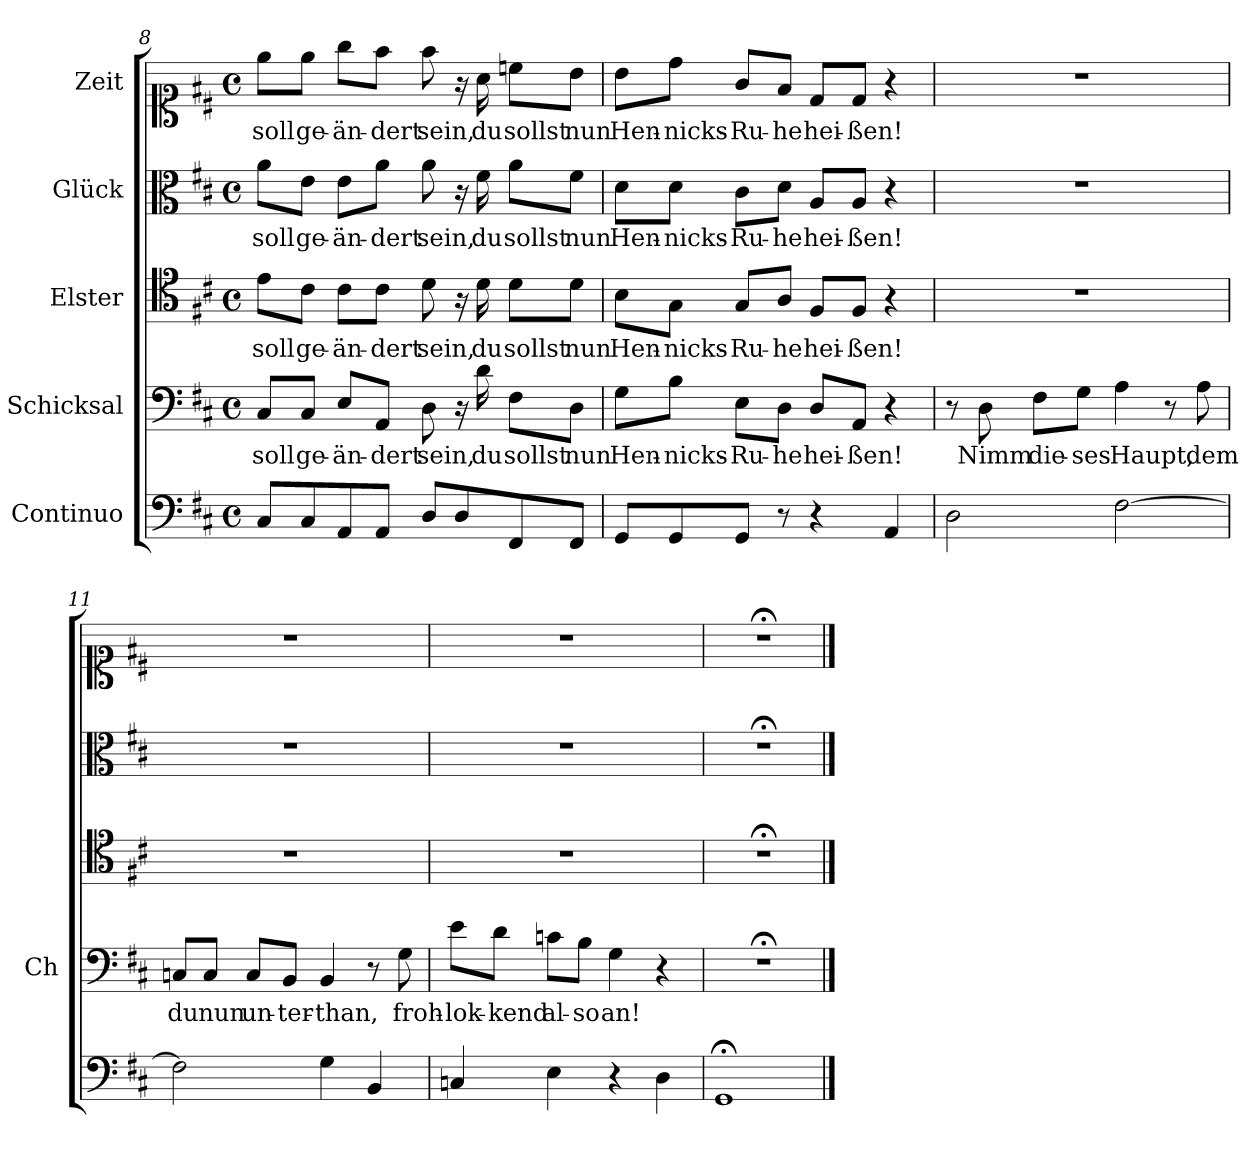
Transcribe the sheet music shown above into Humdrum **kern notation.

**kern	**kern	**text	**kern	**text	**kern	**text	**kern	**text
*part5	*part4	*part4	*part3	*part3	*part2	*part2	*part1	*part1
*staff5	*staff4	*staff4	*staff3	*staff3	*staff2	*staff2	*staff1	*staff1
*I"Continuo	*I"Schicksal	*	*I"Elster	*	*I"Glück	*	*I"Zeit	*
*	*I'Ch	*	*	*	*	*	*	*
*clefF4	*clefF4	*	*clefC4	*	*clefC3	*	*clefC1	*
*k[f#c#]	*k[f#c#]	*	*k[f#c#]	*	*k[f#c#]	*	*k[f#c#]	*
*M4/4	*M4/4	*	*M4/4	*	*M4/4	*	*M4/4	*
*met(c)	*met(c)	*	*met(c)	*	*met(c)	*	*met(c)	*
=8	=8	=8	=8	=8	=8	=8	=8	=8
!	!	!LO:LY:b	!	!LO:LY:b	!	!LO:LY:b	!	!LO:LY:b
8C#/L	8C#/L	soll	8e\L	soll	8a\L	soll	8ee\L	soll
!	!	!LO:LY:b	!	!LO:LY:b	!	!LO:LY:b	!	!LO:LY:b
8C#/	8C#/J	ge-	8c#\J	ge-	8e\J	ge-	8ee\J	ge-
!	!	!LO:LY:b	!	!LO:LY:b	!	!LO:LY:b	!	!LO:LY:b
8AA/	8E/L	-än-	8c#\L	-än-	8e\L	-än-	8gg\L	-än-
!	!	!LO:LY:b	!	!LO:LY:b	!	!LO:LY:b	!	!LO:LY:b
8AA/J	8AA/J	-dert	8c#\J	dert	8a\J	-dert	8ff#\J	-dert
!	!	!LO:LY:b	!	!LO:LY:b	!	!LO:LY:b	!	!LO:LY:b
8D/L	8D\	sein,	8d\	sein,	8a\	sein,	8ff#\	sein,
8D/	16r	.	16r	.	16r	.	16r	.
!	!	!LO:LY:b	!	!LO:LY:b	!	!LO:LY:b	!	!LO:LY:b
.	16d\	du	16d\	du	16f#\	du	16a\	du
!	!	!LO:LY:b	!	!LO:LY:b	!	!LO:LY:b	!	!LO:LY:b
8FF#/	8F#\L	sollst	8d\L	sollst	8a\L	sollst	8ccn\L	sollst
!	!	!LO:LY:b	!	!LO:LY:b	!	!LO:LY:b	!	!LO:LY:b
8FF#/J	8D\J	nun	8d\J	nun	8f#\J	nun	8b\J	nun
=9	=9	=9	=9	=9	=9	=9	=9	=9
!	!	!LO:LY:b	!	!LO:LY:b	!	!LO:LY:b	!	!LO:LY:b
8GG/L	8G\L	Hen-	8B\L	Hen-	8d\L	Hen-	8b\L	Hen-
!	!	!LO:LY:b	!	!LO:LY:b	!	!LO:LY:b	!	!LO:LY:b
8GG/	8B\J	-nicks-	8G\J	-nicks-	8d\J	-nicks-	8dd\J	-nicks-
!	!	!LO:LY:b	!	!LO:LY:b	!	!LO:LY:b	!	!LO:LY:b
8GG/J	8E\L	-Ru-	8G/L	-Ru-	8c#\L	-Ru-	8g/L	-Ru-
!	!	!LO:LY:b	!	!LO:LY:b	!	!LO:LY:b	!	!LO:LY:b
8r	8D\J	-he	8A/J	-he	8d\J	-he	8f#/J	-he
!	!	!LO:LY:b	!	!LO:LY:b	!	!LO:LY:b	!	!LO:LY:b
4r	8D/L	hei-	8F#/L	hei-	8A/L	hei-	8d/L	hei-
!	!	!LO:LY:b	!	!LO:LY:b	!	!LO:LY:b	!	!LO:LY:b
.	8AA/J	-ßen!	8F#/J	-ßen!	8A/J	-ßen!	8d/J	-ßen!
4AA/	4r	.	4r	.	4r	.	4r	.
!!LO:LB:g=z
=10	=10	=10	=10	=10	=10	=10	=10	=10
2D\	8r	.	1r	.	1r	.	1r	.
!	!	!LO:LY:b	!	!	!	!	!	!
.	8D\	Nimm	.	.	.	.	.	.
!	!	!LO:LY:b	!	!	!	!	!	!
.	8F#\L	die-	.	.	.	.	.	.
!	!	!LO:LY:b	!	!	!	!	!	!
.	8G\J	-ses	.	.	.	.	.	.
!	!	!LO:LY:b	!	!	!	!	!	!
[>2F#\	4A\	Haupt,	.	.	.	.	.	.
.	8r	.	.	.	.	.	.	.
!	!	!LO:LY:b	!	!	!	!	!	!
.	8A\	dem	.	.	.	.	.	.
=11	=11	=11	=11	=11	=11	=11	=11	=11
!	!	!LO:LY:b	!	!	!	!	!	!
2F#\]	8Cn/L	du	1r	.	1r	.	1r	.
!	!	!LO:LY:b	!	!	!	!	!	!
.	8C/J	nun	.	.	.	.	.	.
!	!	!LO:LY:b	!	!	!	!	!	!
.	8C/L	un-	.	.	.	.	.	.
!	!	!LO:LY:b	!	!	!	!	!	!
.	8BB/J	-ter-	.	.	.	.	.	.
!	!	!LO:LY:b	!	!	!	!	!	!
4G\	4BB/	-than,	.	.	.	.	.	.
4BB/	8r	.	.	.	.	.	.	.
!	!	!LO:LY:b	!	!	!	!	!	!
.	8G\	froh-	.	.	.	.	.	.
=12	=12	=12	=12	=12	=12	=12	=12	=12
!	!	!LO:LY:b	!	!	!	!	!	!
4Cn/	8e\L	-lok-	1r	.	1r	.	1r	.
!	!	!LO:LY:b	!	!	!	!	!	!
.	8d\J	-kend	.	.	.	.	.	.
!	!	!LO:LY:b	!	!	!	!	!	!
4E\	8cn\L	al-	.	.	.	.	.	.
!	!	!LO:LY:b	!	!	!	!	!	!
.	8B\J	-so	.	.	.	.	.	.
!	!	!LO:LY:b	!	!	!	!	!	!
4r	4G\	an!	.	.	.	.	.	.
4D\	4r	.	.	.	.	.	.	.
=13	=13	=13	=13	=13	=13	=13	=13	=13
1GG;<	1r;<	.	1r;<	.	1r;<	.	1r;<	.
==	==	==	==	==	==	==	==	==
*-	*-	*-	*-	*-	*-	*-	*-	*-
